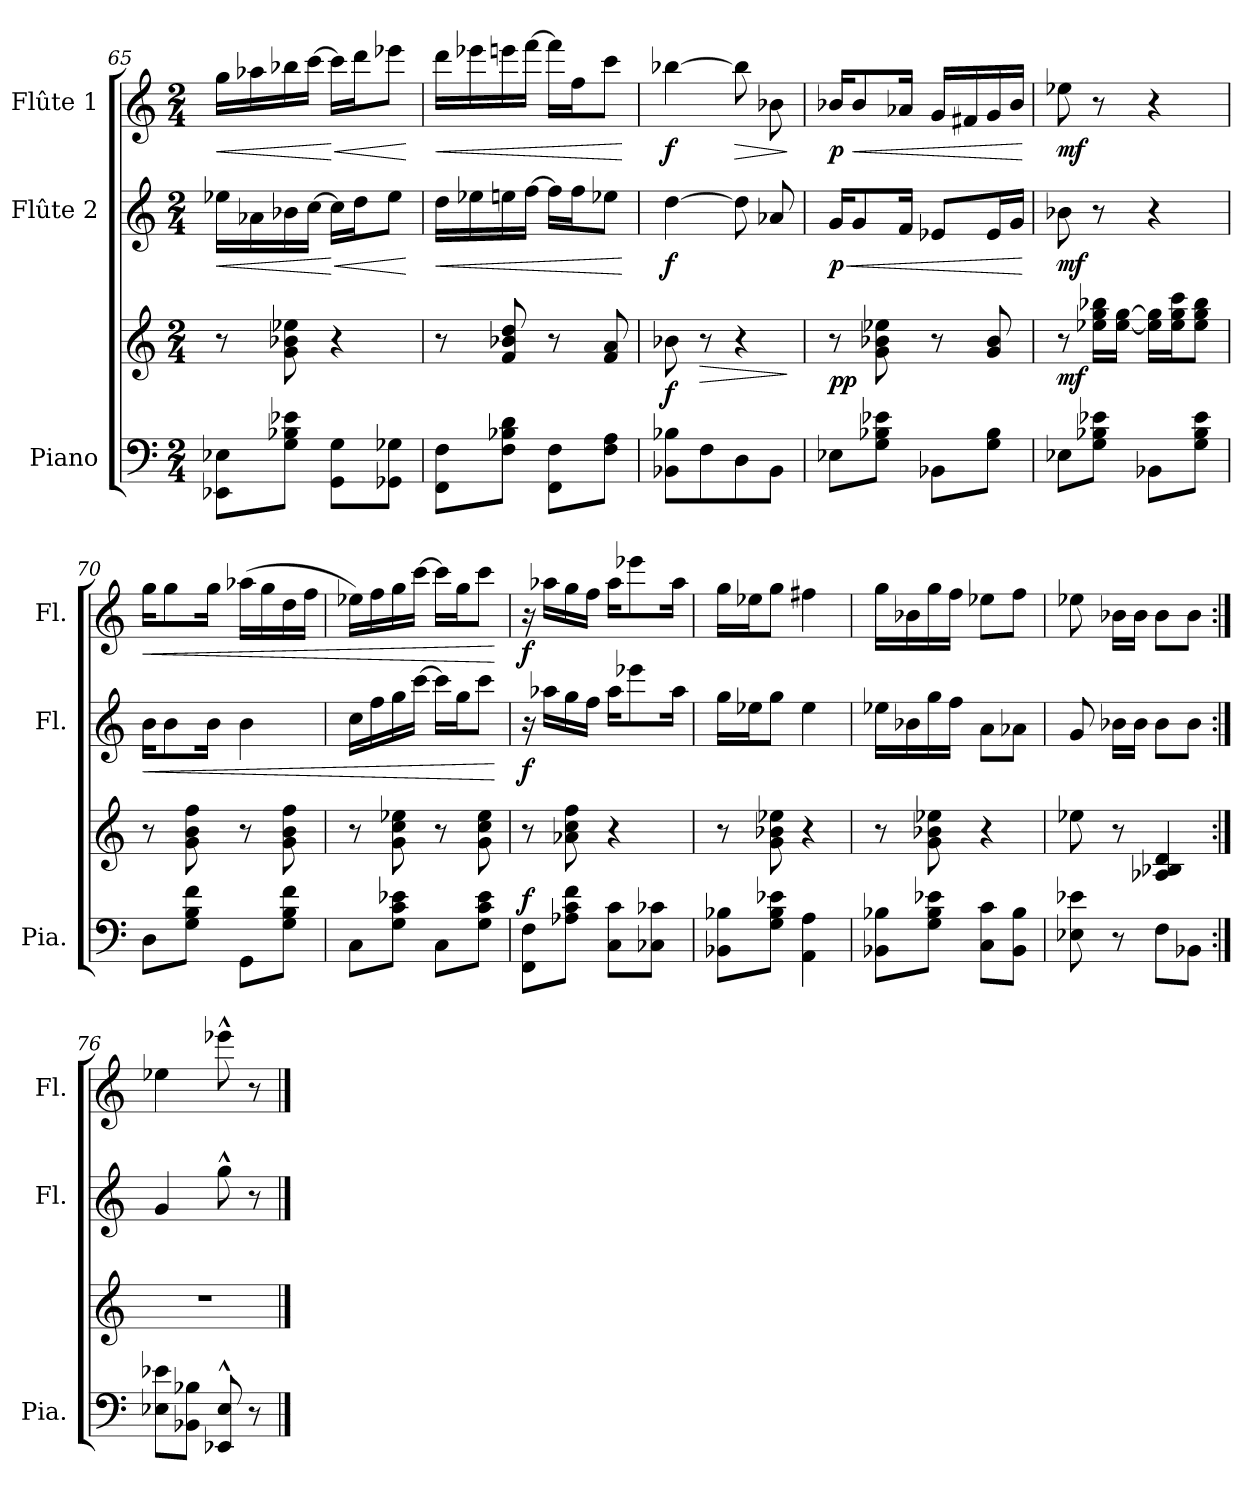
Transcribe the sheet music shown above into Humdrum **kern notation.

**kern	**kern	**dynam	**kern	**dynam	**kern	**dynam
*part3	*part3	*part3	*part2	*part2	*part1	*part1
*staff4	*staff3	*staff3/4	*staff2	*staff2	*staff1	*staff1
*I"Piano	*	*	*I"Flûte 2	*	*I"Flûte 1	*
*I'Pia.	*	*	*I'Fl.	*	*I'Fl.	*
*clefF4	*clefG2	*	*clefG2	*	*clefG2	*
*k[]	*k[]	*	*k[]	*	*k[]	*
*M2/4	*M2/4	*	*M2/4	*	*M2/4	*
=65	=65	=65	=65	=65	=65	=65
!	!	!	!	!LO:HP:b	!	!LO:HP:b
8EE-X\ 8E-X\L	8r	.	16ee-X\LL	<	16gg\LL	<
.	.	.	16a-X\	.	16aa-X\	.
8G\ 8B-X\ 8e-X\J	8g\ 8b-X\ 8ee-X\	.	16b-X\	.	16bb-X\	.
.	.	.	[16cc\JJ	.	[16ccc\JJ	.
!	!	!	!	!LO:HP:n=1:b	!	!LO:HP:n=1:b
8GG\ 8G\L	4r	.	16cc\LL]	[ <	16ccc\LL]	[ <
.	.	.	16dd\J	.	16ddd\J	.
8GG-X\ 8G-X\J	.	.	8ee-\J	.	8eee-X\J	.
.	.	.	.	[	.	[
=66	=66	=66	=66	=66	=66	=66
!	!	!	!	!LO:HP:b	!	!LO:HP:b
8FF\ 8F\L	8r	.	16dd\LL	<	16ddd\LL	<
.	.	.	16ee-X\	.	16eee-X\	.
8F\ 8B-X\ 8d\J	8f/ 8b-X/ 8dd/	.	16een\	.	16eeen\	.
.	.	.	[16ff\JJ	.	[16fff\JJ	.
8FF\ 8F\L	8r	.	16ff\LL]	.	16fff\LL]	.
.	.	.	16ff\J	.	16ff\J	.
8F\ 8A\J	8f/ 8a/	.	8ee-X\J	.	8ccc\J	.
.	.	.	.	[	.	[
=67	=67	=67	=67	=67	=67	=67
!	!	!LO:DY:b	!	!LO:DY:b	!	!LO:DY:b
8BB-X\ 8B-X\L	8b-X\	f	[4dd\	f	[4bb-X\	f
!	!	!LO:HP:b	!	!	!	!
8F\	8r	>	.	.	.	.
!	!	!	!	!	!	!LO:HP:b
8D\	4r	.	8dd\]	.	8bb-\]	>
8BB-\J	.	.	8a-X/	.	8b-X\	.
.	.	]	.	.	.	]
!!LO:LB:g=z
=68	=68	=68	=68	=68	=68	=68
!	!	!LO:DY:a=2	!	!LO:HP:b	!	!
!	!	!LO:DY:n=1:a	!	!LO:DY:n=1:b	!	!LO:DY:b
8E-X\L	8r	p p	16g/KL	< p	16b-X/KL	p
!	!	!	!	!	!	!LO:HP:b
.	.	.	8g/	.	8b-/	<
8G\ 8B-X\ 8e-X\J	8g\ 8b-X\ 8ee-X\	.	.	.	.	.
.	.	.	16f/Jk	.	16a-X/Jk	.
8BB-X\L	8r	.	8e-X/L	.	16g/LL	.
.	.	.	.	.	16f#X/	.
8G\ 8B-\J	8g/ 8b-/	.	16e-/L	.	16g/	.
.	.	.	16g/JJ	.	16b-/JJ	.
.	.	.	.	[	.	[
=69	=69	=69	=69	=69	=69	=69
!	!	!LO:DY:b	!	!LO:DY:b	!	!LO:DY:b
8E-X\L	8r	mf	8b-X\	mf	8ee-X\	mf
8G\ 8B-X\ 8e-X\J	16ee-X\ 16gg\ 16bb-X\LL	.	8r	.	8r	.
.	[16ee-\ [16gg\JJ	.	.	.	.	.
8BB-X\L	16ee-\] 16gg\]LL	.	4r	.	4r	.
.	16ee-\ 16gg\ 16ccc\J	.	.	.	.	.
8G\ 8B-\ 8e-\J	8ee-\ 8gg\ 8bb-\J	.	.	.	.	.
=70	=70	=70	=70	=70	=70	=70
!	!	!	!	!LO:HP:b	!	!LO:HP:b
8D\L	8r	.	16b\KL	<	16gg\KL	<
.	.	.	8b\	.	8gg\	.
8G\ 8B\ 8f\J	8g\ 8b\ 8ff\	.	.	.	.	.
.	.	.	16b\Jk	.	16gg\Jk	.
8GG\L	8r	.	4b\	.	(>16aa-X\LL	.
.	.	.	.	.	16gg\	.
8G\ 8B\ 8f\J	8g\ 8b\ 8ff\	.	.	.	16dd\	.
.	.	.	.	.	16ff\JJ	.
=71	=71	=71	=71	=71	=71	=71
8C\L	8r	.	16cc\LL	.	16ee-X\LL)	.
.	.	.	16ff\	.	16ff\	.
8G\ 8c\ 8e-X\J	8g\ 8cc\ 8ee-X\	.	16gg\	.	16gg\	.
.	.	.	[16ccc\JJ	.	[16ccc\JJ	.
8C\L	8r	.	16ccc\LL]	.	16ccc\LL]	.
.	.	.	16gg\J	.	16gg\J	.
8G\ 8c\ 8e-\J	8g\ 8cc\ 8ee-\	.	8ccc\J	.	8ccc\J	.
.	.	.	.	[	.	[
=72	=72	=72	=72	=72	=72	=72
!	!	!LO:DY:a=2	!	!LO:DY:b	!	!LO:DY:b
8FF\ 8F\L	8r	f	16r	f	16r	f
.	.	.	16aa-X\LL	.	16aa-X\LL	.
8A-X\ 8c\ 8f\J	8a-X\ 8cc\ 8ff\	.	16gg\	.	16gg\	.
.	.	.	16ff\JJ	.	16ff\JJ	.
8C\ 8c\L	4r	.	16aa-\KL	.	16aa-\KL	.
.	.	.	8eee-X\	.	8eee-X\	.
8C-X\ 8c-X\J	.	.	.	.	.	.
.	.	.	16aa-\Jk	.	16aa-\Jk	.
!!LO:PB:g=z
=73	=73	=73	=73	=73	=73	=73
8BB-X\ 8B-X\L	8r	.	16gg\LL	.	16gg\LL	.
.	.	.	16ee-X\J	.	16ee-X\J	.
8G\ 8B-\ 8e-X\J	8g\ 8b-X\ 8ee-X\	.	8gg\J	.	8gg\J	.
4AA\ 4A\	4r	.	4ee-\	.	4ff#X\	.
=74	=74	=74	=74	=74	=74	=74
8BB-X\ 8B-X\L	8r	.	16ee-X\LL	.	16gg\LL	.
.	.	.	16b-X\	.	16b-X\	.
8G\ 8B-\ 8e-X\J	8g\ 8b-X\ 8ee-X\	.	16gg\	.	16gg\	.
.	.	.	16ff\JJ	.	16ff\JJ	.
8C\ 8c\L	4r	.	8a\L	.	8ee-X\L	.
8BB-\ 8B-\J	.	.	8a-X\J	.	8ff\J	.
=75	=75	=75	=75	=75	=75	=75
8E-X\ 8e-X\	8ee-X\	.	8g/	.	8ee-X\	.
8r	8r	.	16b-X\LL	.	16b-X\LL	.
.	.	.	16b-\JJ	.	16b-\JJ	.
8F\L	4A-X/ 4B-X/ 4d/	.	8b-\L	.	8b-\L	.
8BB-X\J	.	.	8b-\J	.	8b-\J	.
=76:|!	=76:|!	=76:|!	=76:|!	=76:|!	=76:|!	=76:|!
8E-X\ 8e-X\L	2r	.	4g/	.	4ee-X\	.
8BB-X\ 8B-X\J	.	.	.	.	.	.
8EE-X/^^ 8E-/^^	.	.	8gg^^\	.	8eee-X^^\	.
8r	.	.	8r	.	8r	.
==	==	==	==	==	==	==
*-	*-	*-	*-	*-	*-	*-
